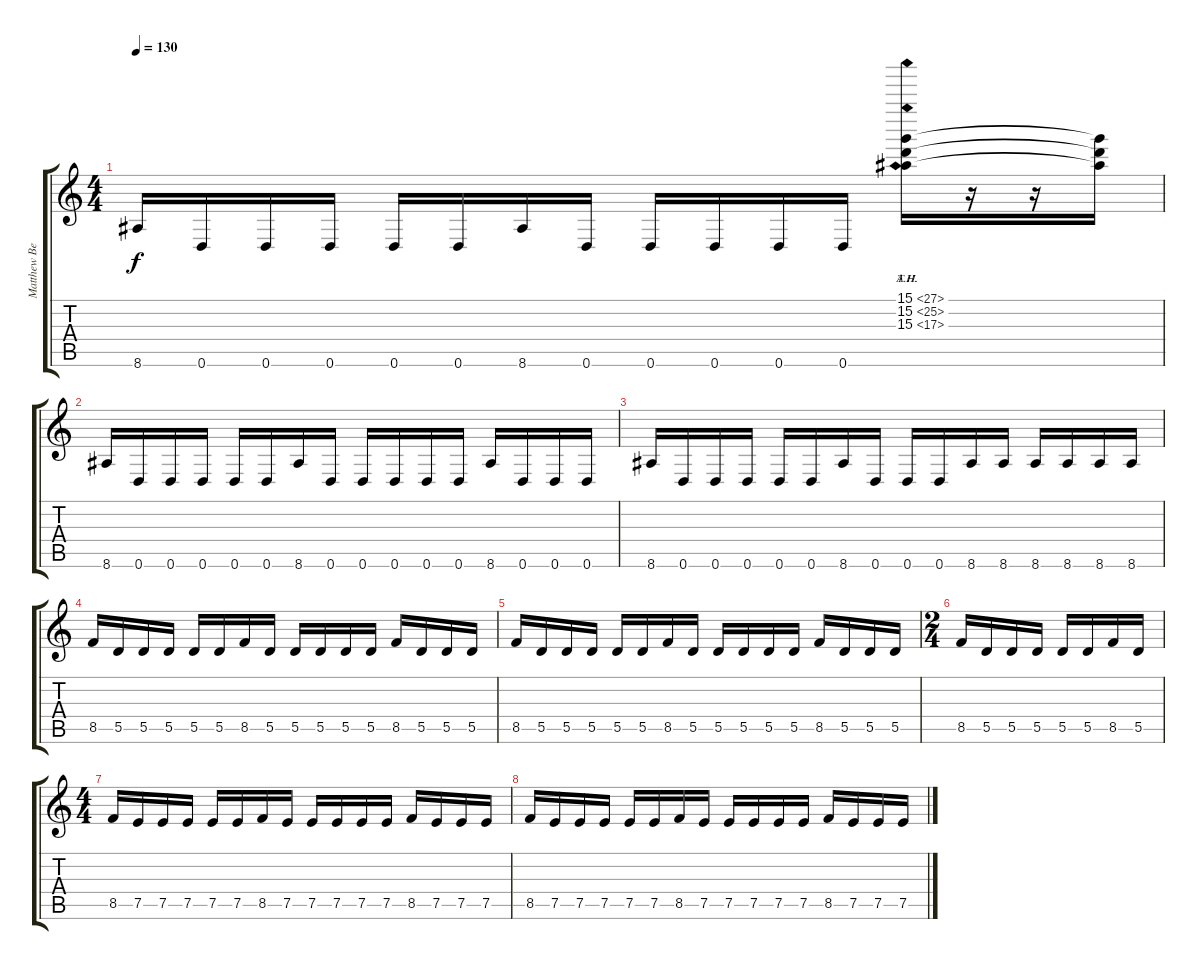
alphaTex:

\track ("Matthew Bellamy" "Matthew Be") {instrument distortionguitar}
\staff {score tabs}
\tuning (E4 B3 G3 D3 A2 D2) {hide}
\ts (4 4)
\tempo 130
\clef g2
\ks c
8.6.16{dy f} 0.6.16 0.6.16 0.6.16 0.6.16 0.6.16 8.6.16 0.6.16 0.6.16 0.6.16 0.6.16 0.6.16 (15.1{th 12} 15.2{ah 10} 15.3{ah 2}).16 r.16 r.16 (15.1{t} 15.2{t} 15.3{t}).16 |
8.6.16 0.6.16 0.6.16 0.6.16 0.6.16 0.6.16 8.6.16 0.6.16 0.6.16 0.6.16 0.6.16 0.6.16 8.6.16 0.6.16 0.6.16 0.6.16 |
8.6.16 0.6.16 0.6.16 0.6.16 0.6.16 0.6.16 8.6.16 0.6.16 0.6.16 0.6.16 8.6.16 8.6.16 8.6.16 8.6.16 8.6.16 8.6.16 |
8.5.16 5.5.16 5.5.16 5.5.16 5.5.16 5.5.16 8.5.16 5.5.16 5.5.16 5.5.16 5.5.16 5.5.16 8.5.16 5.5.16 5.5.16 5.5.16 |
8.5.16 5.5.16 5.5.16 5.5.16 5.5.16 5.5.16 8.5.16 5.5.16 5.5.16 5.5.16 5.5.16 5.5.16 8.5.16 5.5.16 5.5.16 5.5.16 |
\ts (2 4)
8.5.16 5.5.16 5.5.16 5.5.16 5.5.16 5.5.16 8.5.16 5.5.16 |
\ts (4 4)
8.5.16 7.5.16 7.5.16 7.5.16 7.5.16 7.5.16 8.5.16 7.5.16 7.5.16 7.5.16 7.5.16 7.5.16 8.5.16 7.5.16 7.5.16 7.5.16 |
8.5.16 7.5.16 7.5.16 7.5.16 7.5.16 7.5.16 8.5.16 7.5.16 7.5.16 7.5.16 7.5.16 7.5.16 8.5.16 7.5.16 7.5.16 7.5.16
